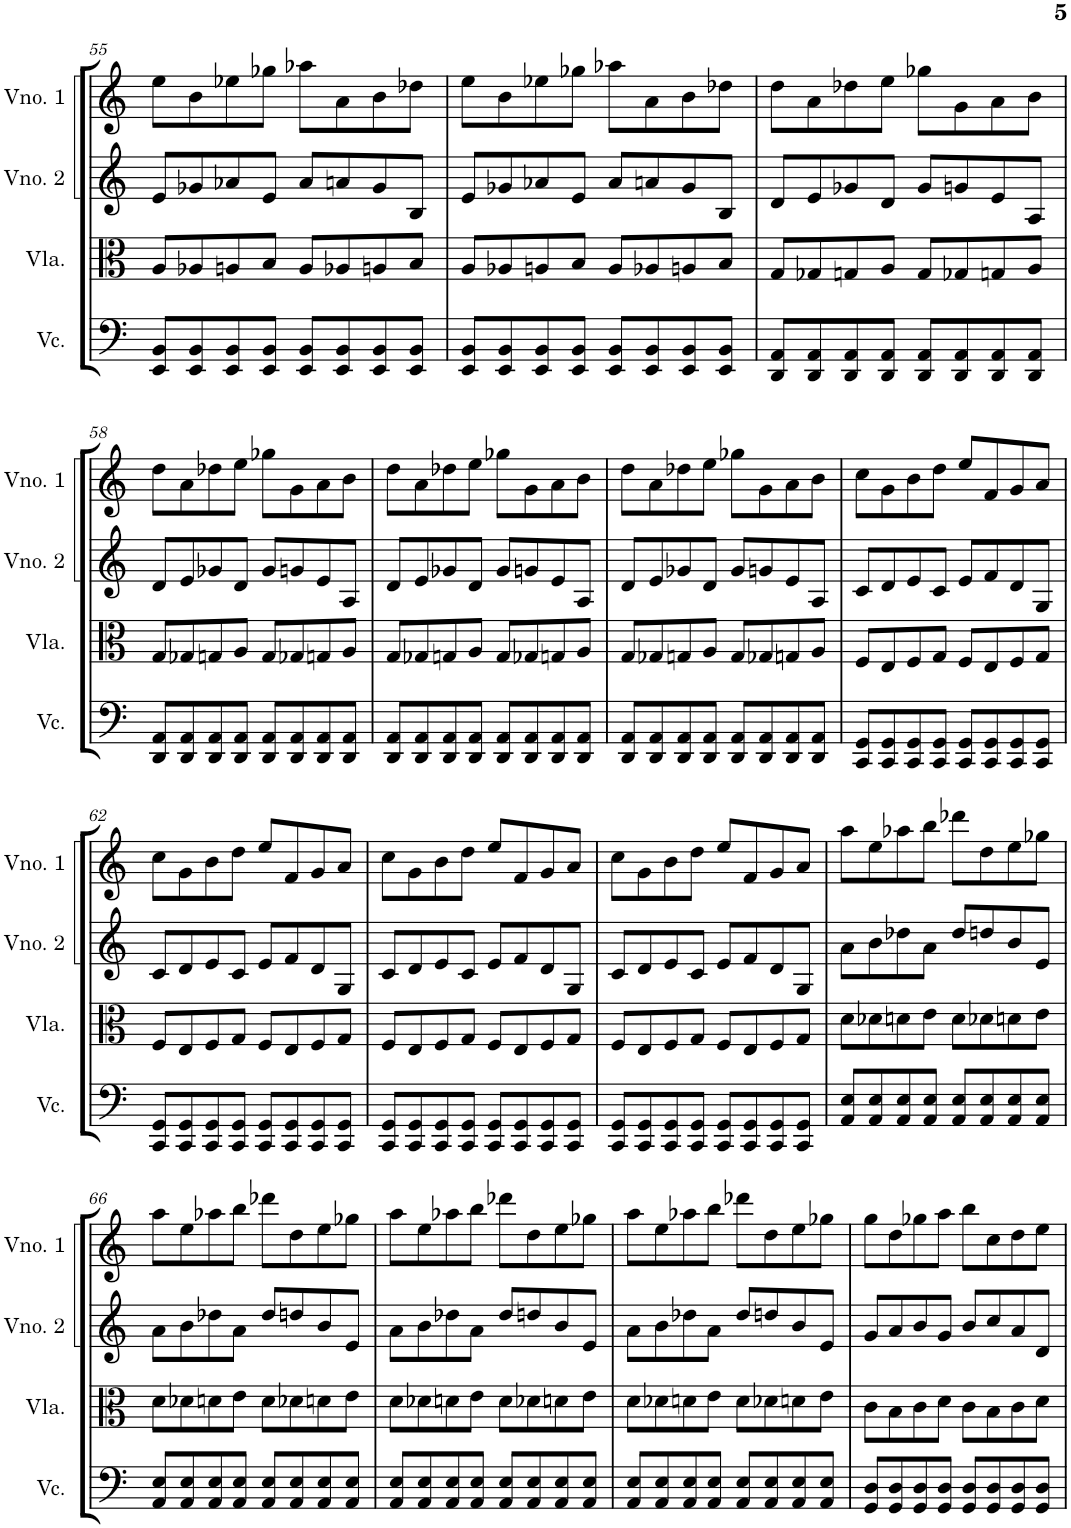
**kern	**kern	**kern	**kern
*part4	*part3	*part2	*part1
*staff4	*staff3	*staff2	*staff1
*I"Violoncelo	*I"Viola	*I"Violino 2	*I"Violino 1
*I'Vc.	*I'Vla.	*I'Vno. 2	*I'Vno. 1
!!LO:PB:g=z
*clefF4	*clefC3	*clefG2	*clefG2
*k[]	*k[]	*k[]	*k[]
*M4/4	*M4/4	*M4/4	*M4/4
=55	=55	=55	=55
8EE/ 8BB/L	8A/L	8e/L	8ee\L
8EE/ 8BB/	8A-X/	8g-X/	8b\
8EE/ 8BB/	8An/	8a-X/	8ee-X\
8EE/ 8BB/J	8B/J	8e/J	8gg-X\J
8EE/ 8BB/L	8A/L	8a-/L	8aa-X\L
8EE/ 8BB/	8A-X/	8an/	8a\
8EE/ 8BB/	8An/	8g-/	8b\
8EE/ 8BB/J	8B/J	8B/J	8dd-X\J
=56	=56	=56	=56
8EE/ 8BB/L	8A/L	8e/L	8ee\L
8EE/ 8BB/	8A-X/	8g-X/	8b\
8EE/ 8BB/	8An/	8a-X/	8ee-X\
8EE/ 8BB/J	8B/J	8e/J	8gg-X\J
8EE/ 8BB/L	8A/L	8a-/L	8aa-X\L
8EE/ 8BB/	8A-X/	8an/	8a\
8EE/ 8BB/	8An/	8g-/	8b\
8EE/ 8BB/J	8B/J	8B/J	8dd-X\J
=57	=57	=57	=57
8DD/ 8AA/L	8G/L	8d/L	8dd\L
8DD/ 8AA/	8G-X/	8e/	8a\
8DD/ 8AA/	8Gn/	8g-X/	8dd-X\
8DD/ 8AA/J	8A/J	8d/J	8ee\J
8DD/ 8AA/L	8G/L	8g-/L	8gg-X\L
8DD/ 8AA/	8G-X/	8gn/	8g\
8DD/ 8AA/	8Gn/	8e/	8a\
8DD/ 8AA/J	8A/J	8A/J	8b\J
!!LO:LB:g=z
=58	=58	=58	=58
8DD/ 8AA/L	8G/L	8d/L	8dd\L
8DD/ 8AA/	8G-X/	8e/	8a\
8DD/ 8AA/	8Gn/	8g-X/	8dd-X\
8DD/ 8AA/J	8A/J	8d/J	8ee\J
8DD/ 8AA/L	8G/L	8g-/L	8gg-X\L
8DD/ 8AA/	8G-X/	8gn/	8g\
8DD/ 8AA/	8Gn/	8e/	8a\
8DD/ 8AA/J	8A/J	8A/J	8b\J
=59	=59	=59	=59
8DD/ 8AA/L	8G/L	8d/L	8dd\L
8DD/ 8AA/	8G-X/	8e/	8a\
8DD/ 8AA/	8Gn/	8g-X/	8dd-X\
8DD/ 8AA/J	8A/J	8d/J	8ee\J
8DD/ 8AA/L	8G/L	8g-/L	8gg-X\L
8DD/ 8AA/	8G-X/	8gn/	8g\
8DD/ 8AA/	8Gn/	8e/	8a\
8DD/ 8AA/J	8A/J	8A/J	8b\J
=60	=60	=60	=60
8DD/ 8AA/L	8G/L	8d/L	8dd\L
8DD/ 8AA/	8G-X/	8e/	8a\
8DD/ 8AA/	8Gn/	8g-X/	8dd-X\
8DD/ 8AA/J	8A/J	8d/J	8ee\J
8DD/ 8AA/L	8G/L	8g-/L	8gg-X\L
8DD/ 8AA/	8G-X/	8gn/	8g\
8DD/ 8AA/	8Gn/	8e/	8a\
8DD/ 8AA/J	8A/J	8A/J	8b\J
=61	=61	=61	=61
8CC/ 8GG/L	8F/L	8c/L	8cc\L
8CC/ 8GG/	8E/	8d/	8g\
8CC/ 8GG/	8F/	8e/	8b\
8CC/ 8GG/J	8G/J	8c/J	8dd\J
8CC/ 8GG/L	8F/L	8e/L	8ee/L
8CC/ 8GG/	8E/	8f/	8f/
8CC/ 8GG/	8F/	8d/	8g/
8CC/ 8GG/J	8G/J	8G/J	8a/J
!!LO:LB:g=z
=62	=62	=62	=62
8CC/ 8GG/L	8F/L	8c/L	8cc\L
8CC/ 8GG/	8E/	8d/	8g\
8CC/ 8GG/	8F/	8e/	8b\
8CC/ 8GG/J	8G/J	8c/J	8dd\J
8CC/ 8GG/L	8F/L	8e/L	8ee/L
8CC/ 8GG/	8E/	8f/	8f/
8CC/ 8GG/	8F/	8d/	8g/
8CC/ 8GG/J	8G/J	8G/J	8a/J
=63	=63	=63	=63
8CC/ 8GG/L	8F/L	8c/L	8cc\L
8CC/ 8GG/	8E/	8d/	8g\
8CC/ 8GG/	8F/	8e/	8b\
8CC/ 8GG/J	8G/J	8c/J	8dd\J
8CC/ 8GG/L	8F/L	8e/L	8ee/L
8CC/ 8GG/	8E/	8f/	8f/
8CC/ 8GG/	8F/	8d/	8g/
8CC/ 8GG/J	8G/J	8G/J	8a/J
=64	=64	=64	=64
8CC/ 8GG/L	8F/L	8c/L	8cc\L
8CC/ 8GG/	8E/	8d/	8g\
8CC/ 8GG/	8F/	8e/	8b\
8CC/ 8GG/J	8G/J	8c/J	8dd\J
8CC/ 8GG/L	8F/L	8e/L	8ee/L
8CC/ 8GG/	8E/	8f/	8f/
8CC/ 8GG/	8F/	8d/	8g/
8CC/ 8GG/J	8G/J	8G/J	8a/J
=65	=65	=65	=65
8AA/ 8E/L	8d\L	8a\L	8aa\L
8AA/ 8E/	8d-X\	8b\	8ee\
8AA/ 8E/	8dn\	8dd-X\	8aa-X\
8AA/ 8E/J	8e\J	8a\J	8bb\J
8AA/ 8E/L	8d\L	8dd-/L	8ddd-X\L
8AA/ 8E/	8d-X\	8ddn/	8dd\
8AA/ 8E/	8dn\	8b/	8ee\
8AA/ 8E/J	8e\J	8e/J	8gg-X\J
!!LO:LB:g=z
=66	=66	=66	=66
8AA/ 8E/L	8d\L	8a\L	8aa\L
8AA/ 8E/	8d-X\	8b\	8ee\
8AA/ 8E/	8dn\	8dd-X\	8aa-X\
8AA/ 8E/J	8e\J	8a\J	8bb\J
8AA/ 8E/L	8d\L	8dd-/L	8ddd-X\L
8AA/ 8E/	8d-X\	8ddn/	8dd\
8AA/ 8E/	8dn\	8b/	8ee\
8AA/ 8E/J	8e\J	8e/J	8gg-X\J
=67	=67	=67	=67
8AA/ 8E/L	8d\L	8a\L	8aa\L
8AA/ 8E/	8d-X\	8b\	8ee\
8AA/ 8E/	8dn\	8dd-X\	8aa-X\
8AA/ 8E/J	8e\J	8a\J	8bb\J
8AA/ 8E/L	8d\L	8dd-/L	8ddd-X\L
8AA/ 8E/	8d-X\	8ddn/	8dd\
8AA/ 8E/	8dn\	8b/	8ee\
8AA/ 8E/J	8e\J	8e/J	8gg-X\J
=68	=68	=68	=68
8AA/ 8E/L	8d\L	8a\L	8aa\L
8AA/ 8E/	8d-X\	8b\	8ee\
8AA/ 8E/	8dn\	8dd-X\	8aa-X\
8AA/ 8E/J	8e\J	8a\J	8bb\J
8AA/ 8E/L	8d\L	8dd-/L	8ddd-X\L
8AA/ 8E/	8d-X\	8ddn/	8dd\
8AA/ 8E/	8dn\	8b/	8ee\
8AA/ 8E/J	8e\J	8e/J	8gg-X\J
=69	=69	=69	=69
8GG/ 8D/L	8c\L	8g/L	8gg\L
8GG/ 8D/	8B\	8a/	8dd\
8GG/ 8D/	8c\	8b/	8gg-X\
8GG/ 8D/J	8d\J	8g/J	8aa\J
8GG/ 8D/L	8c\L	8b/L	8bb\L
8GG/ 8D/	8B\	8cc/	8cc\
8GG/ 8D/	8c\	8a/	8dd\
8GG/ 8D/J	8d\J	8d/J	8ee\J
=	=	=	=
*-	*-	*-	*-
